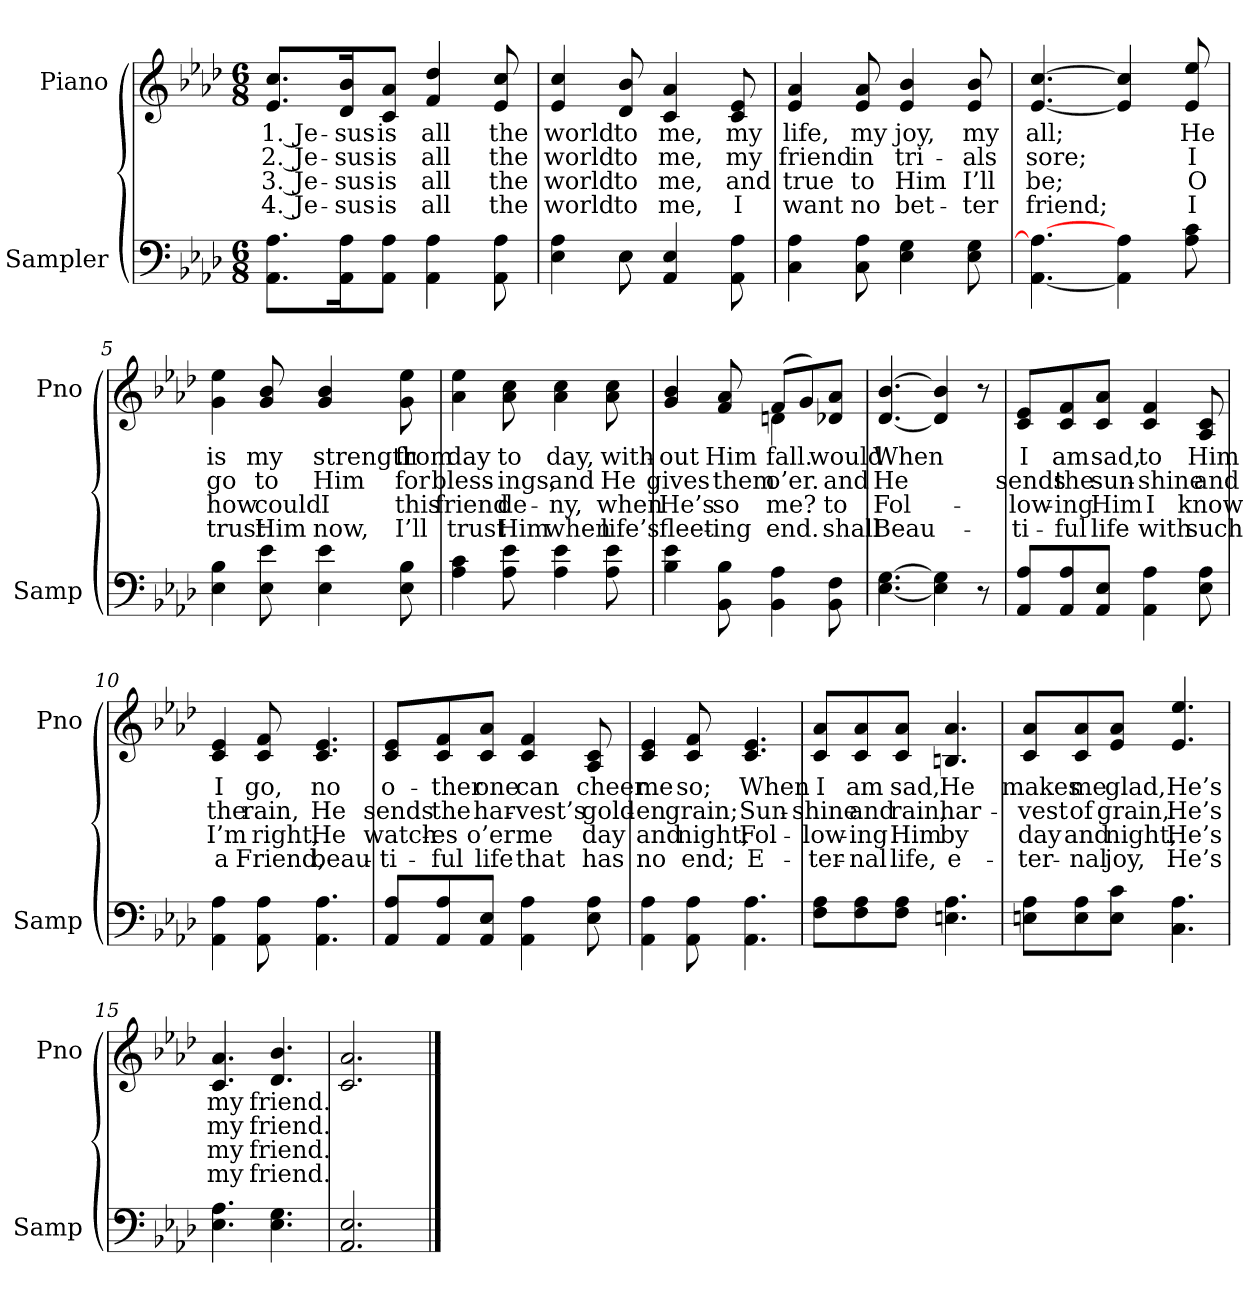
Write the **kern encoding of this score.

**kern	**kern	**text	**text	**text	**text
*part2	*part1	*part1	*part1	*part1	*part1
*staff2	*staff1	*staff1	*staff1	*staff1	*staff1
*I"Sampler	*I"Piano	*	*	*	*
*I'Samp	*I'Pno	*	*	*	*
*clefF4	*clefG2	*	*	*	*
*k[b-e-a-d-]	*k[b-e-a-d-]	*	*	*	*
*A-:	*A-:	*	*	*	*
*M6/8	*M6/8	*	*	*	*
=1	=1	=1	=1	=1	=1
8.AA-\ 8.A-\L	8.e-/ 8.cc/L	1. Je-	2. Je-	3. Je-	4. Je-
16AA-\ 16A-\K	16d-/ 16b-/K	-sus	-sus	-sus	-sus
8AA-\ 8A-\J	8c/ 8a-/J	is	is	is	is
4AA- 4A-	4f 4dd-	all	all	all	all
8AA- 8A-	8e- 8cc	the	the	the	the
=2	=2	=2	=2	=2	=2
*^	*	*	*	*	*
4E- 4A-	4ryy	4e- 4cc	world	world	world	world
8E-\	8E-	8d- 8b-	to	to	to	to
4AA- 4E-	4.ryy	4c 4a-	me,	me,	me,	me,
8AA- 8A-	.	8c 8e-	my	my	and	I
*v	*v	*	*	*	*	*
=3	=3	=3	=3	=3	=3
4C 4A-	4e- 4a-	life,	friend	true	want
8C 8A-	8e- 8a-	my	in	to	no
4E- 4G	4e- 4b-	joy,	tri-	Him	bet-
8E- 8G	8e- 8b-	my	-als	I’ll	-ter
=4	=4	=4	=4	=4	=4
[4.AA- 4.A-_	[4.e- [4.cc	all;	sore;	be;	friend;
4AA-] 4A-	4e-] 4cc]	.	.	.	.
8A- 8c	8e- 8ee-	He	I	O	I
=5	=5	=5	=5	=5	=5
4E- 4B-	4g\ 4ee-\	is	go	how	trust
8E- 8e-	8g/ 8b-/	my	to	could	Him
4E- 4e-	4g/ 4b-/	strength	Him	I	now,
8E- 8B-	8g\ 8ee-\	from	for	this	I’ll
=6	=6	=6	=6	=6	=6
4A- 4c	4a- 4ee-	day	bless-	friend	trust
8A- 8e-	8a- 8cc	to	-ings,	de-	Him
4A- 4e-	4a- 4cc	day,	and	-ny,	when
8A- 8e-	8a- 8cc	with-	He	when	life’s
=7	=7	=7	=7	=7	=7
*	*^	*	*	*	*
4B- 4e-	4g 4b-	4.ryy	-out	gives	He’s	fleet-
8BB- 8B-	8f 8a-	.	Him	them	so	-ing
4BB- 4A-	(8f/L	4dn	fall.	o’er.	me?	end.
.	8g/)	.	.	.	.	.
8BB- 8F	8d-/ 8a-/J	8ryy	would	and	to	shall
*	*v	*v	*	*	*	*
=8	=8	=8	=8	=8	=8
[4.E- [4.G	[4.d- [4.b-	When	He	Fol-	Beau-
4E-] 4G]	4d-] 4b-]	.	.	.	.
8r	8r	.	.	.	.
=9	=9	=9	=9	=9	=9
8AA-/ 8A-/L	8c/ 8e-/L	I	sends	-low-	-ti-
8AA-/ 8A-/	8c/ 8f/	am	the	-ing	-ful
8AA-/ 8E-/J	8c/ 8a-/J	sad,	sun-	Him	life
4AA- 4A-	4c 4f	to	-shine	I	with
8E- 8A-	8A- 8c	Him	and	know	such
=10	=10	=10	=10	=10	=10
4AA- 4A-	4c 4e-	I	the	I’m	a
8AA- 8A-	8c 8f	go,	rain,	right,	Friend,
4.AA- 4.A-	4.c 4.e-	no	He	He	beau-
=11	=11	=11	=11	=11	=11
8AA-/ 8A-/L	8c/ 8e-/L	o-	sends	watch-	-ti-
8AA-/ 8A-/	8c/ 8f/	-ther	the	-es	-ful
8AA-/ 8E-/J	8c/ 8a-/J	one	har-	o’er	life
4AA- 4A-	4c 4f	can	-vest’s	me	that
8E- 8A-	8A- 8c	cheer	gold-	day	has
=12	=12	=12	=12	=12	=12
4AA- 4A-	4c 4e-	me	-en	and	no
8AA- 8A-	8c 8f	so;	grain;	night;	end;
4.AA- 4.A-	4.c 4.e-	When	Sun-	Fol-	E-
=13	=13	=13	=13	=13	=13
8F\ 8A-\L	8c/ 8a-/L	I	-shine	-low-	-ter-
8F\ 8A-\	8c/ 8a-/	am	and	-ing	-nal
8F\ 8A-\J	8c/ 8a-/J	sad,	rain,	Him	life,
4.En 4.A-	4.Bn 4.a-	He	har-	by	e-
=14	=14	=14	=14	=14	=14
8En\ 8A-\L	8c/ 8a-/L	makes	-vest	day	-ter-
8E\ 8A-\	8c/ 8a-/	me	of	and	-nal
8E\ 8c\J	8e-/ 8a-/J	glad,	grain,	night,	joy,
4.C 4.A-	4.e- 4.ee-	He’s	He’s	He’s	He’s
=15	=15	=15	=15	=15	=15
4.E- 4.A-	4.c 4.a-	my	my	my	my
4.E- 4.G	4.d- 4.b-	friend.	friend.	friend.	friend.
=16	=16	=16	=16	=16	=16
2.AA- 2.E-	2.c 2.a-	.	.	.	.
==	==	==	==	==	==
*-	*-	*-	*-	*-	*-
